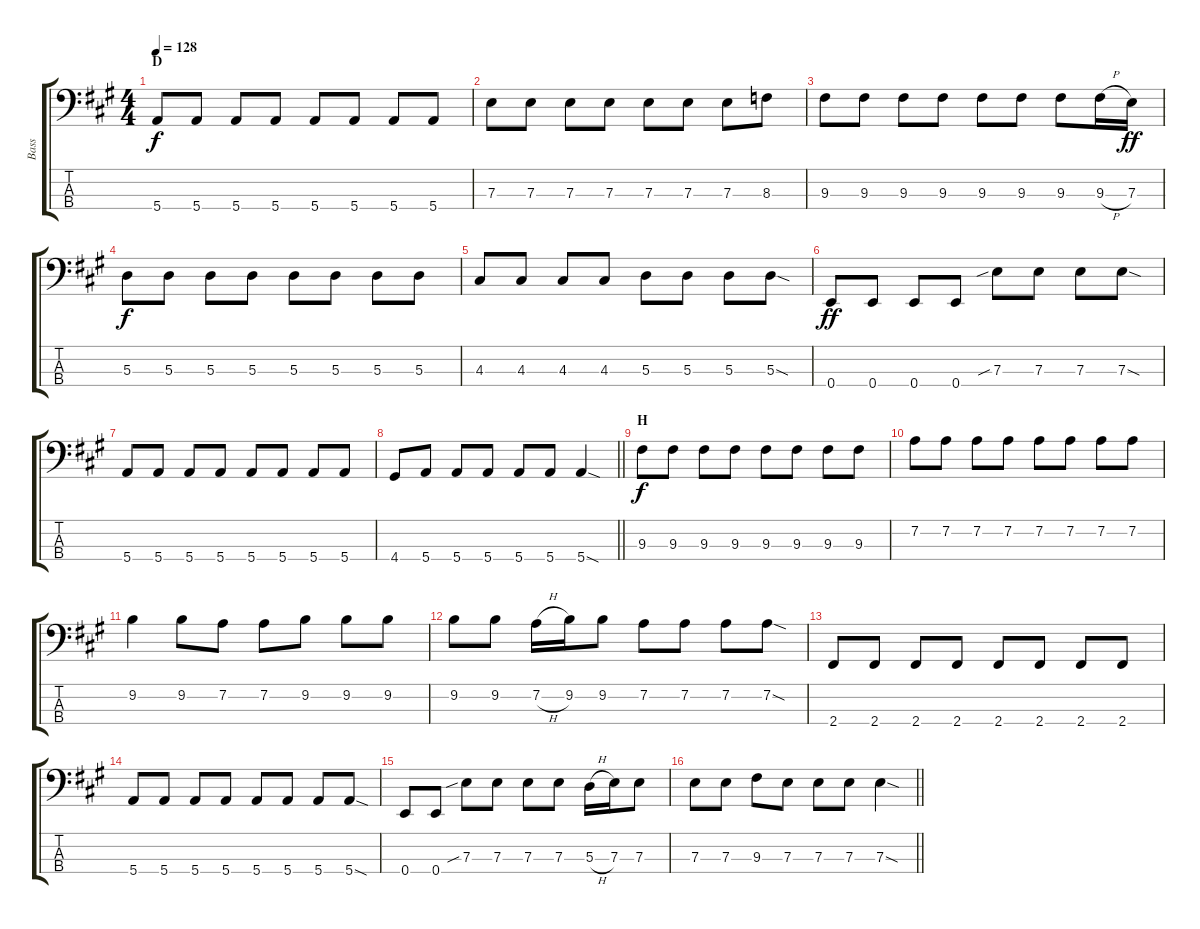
\track ("Bass" "Bass") {instrument electricbassfinger}
\staff {score tabs}
\tuning (G2 D2 A1 E1) {hide}
\ts (4 4)
\section ("" "D")
\tempo 128
\clef f4
\ks a
5.4.8{dy f} 5.4.8 5.4.8 5.4.8 5.4.8 5.4.8 5.4.8 5.4.8 |
7.3.8 7.3.8 7.3.8 7.3.8 7.3.8 7.3.8 7.3.8 8.3.8 |
9.3.8 9.3.8 9.3.8 9.3.8 9.3.8 9.3.8 9.3.8 9.3{h}.16 7.3.16{dy ff} |
5.3.8{dy f} 5.3.8 5.3.8 5.3.8 5.3.8 5.3.8 5.3.8 5.3.8 |
4.3.8 4.3.8 4.3.8 4.3.8 5.3.8 5.3.8 5.3.8 5.3{sod}.8 |
0.4.8{dy ff} 0.4.8 0.4.8 0.4.8 7.3{sib}.8 7.3.8 7.3.8 7.3{sod}.8 |
5.4.8 5.4.8 5.4.8 5.4.8 5.4.8 5.4.8 5.4.8 5.4.8 |
\barLineRight lightlight
4.4.8 5.4.8 5.4.8 5.4.8 5.4.8 5.4.8 5.4{sod}.4 |
\section ("" "H")
9.3.8{dy f} 9.3.8 9.3.8 9.3.8 9.3.8 9.3.8 9.3.8 9.3.8 |
7.2.8 7.2.8 7.2.8 7.2.8 7.2.8 7.2.8 7.2.8 7.2.8 |
9.2.4 9.2.8 7.2.8 7.2.8 9.2.8 9.2.8 9.2.8 |
9.2.8 9.2.8 7.2{h}.16 9.2.16 9.2.8 7.2.8 7.2.8 7.2.8 7.2{sod}.8 |
2.4.8 2.4.8 2.4.8 2.4.8 2.4.8 2.4.8 2.4.8 2.4.8 |
5.4.8 5.4.8 5.4.8 5.4.8 5.4.8 5.4.8 5.4.8 5.4{sod}.8 |
0.4.8 0.4.8 7.3{sib}.8 7.3.8 7.3.8 7.3.8 5.3{h}.16 7.3.16 7.3.8 |
\barLineRight lightlight
7.3.8 7.3.8 9.3.8 7.3.8 7.3.8 7.3.8 7.3{sod}.4
